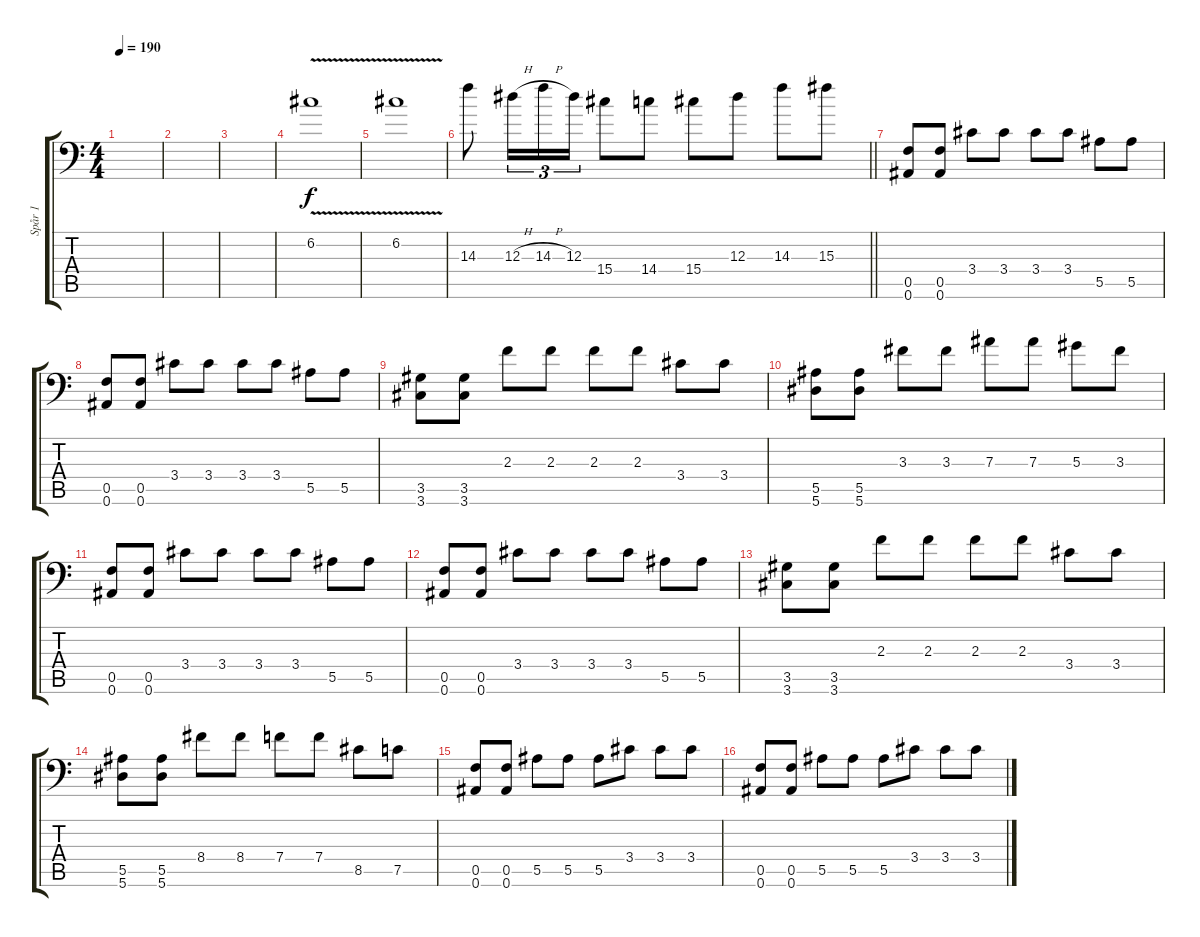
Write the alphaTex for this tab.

\track ("Spår 1" "Spår 1") {instrument distortionguitar}
\staff {score tabs}
\tuning (C4 G3 Eb3 Bb2 F2 Bb1) {hide}
\ts (4 4)
\tempo 190
\clef f4
\ks c
|
|
|
6.2{v}.1 |
6.2{v}.1 |
\barLineRight lightlight
14.3.8 12.3{h}.16{tu (3 2)} 14.3{h}.16{tu (3 2)} 12.3.16{tu (3 2)} 15.4.8 14.4.8 15.4.8 12.3.8 14.3.8 15.3.8 |
(0.5 0.6).8 (0.5 0.6).8 3.4.8 3.4.8 3.4.8 3.4.8 5.5.8 5.5.8 |
(0.5 0.6).8 (0.5 0.6).8 3.4.8 3.4.8 3.4.8 3.4.8 5.5.8 5.5.8 |
(3.5 3.6).8 (3.5 3.6).8 2.3.8 2.3.8 2.3.8 2.3.8 3.4.8 3.4.8 |
(5.5 5.6).8 (5.5 5.6).8 3.3.8 3.3.8 7.3.8 7.3.8 5.3.8 3.3.8 |
(0.5 0.6).8 (0.5 0.6).8 3.4.8 3.4.8 3.4.8 3.4.8 5.5.8 5.5.8 |
(0.5 0.6).8 (0.5 0.6).8 3.4.8 3.4.8 3.4.8 3.4.8 5.5.8 5.5.8 |
(3.5 3.6).8 (3.5 3.6).8 2.3.8 2.3.8 2.3.8 2.3.8 3.4.8 3.4.8 |
(5.5 5.6).8 (5.5 5.6).8 8.4.8 8.4.8 7.4.8 7.4.8 8.5.8 7.5.8 |
(0.5 0.6).8 (0.5 0.6).8 5.5.8 5.5.8 5.5.8 3.4.8 3.4.8 3.4.8 |
(0.5 0.6).8 (0.5 0.6).8 5.5.8 5.5.8 5.5.8 3.4.8 3.4.8 3.4.8
